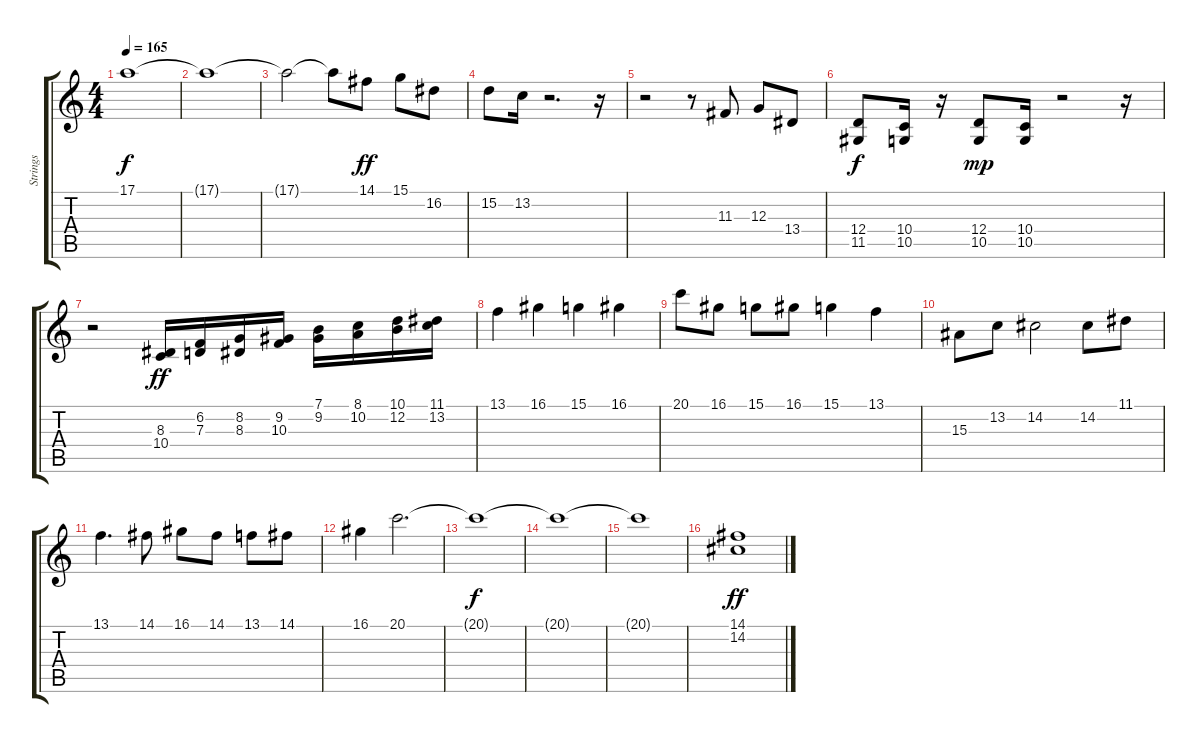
\track ("Strings" "Strings") {instrument stringensemble1}
\staff {score tabs}
\tuning (E4 B3 G3 D3 A2 E2) {hide}
\ts (4 4)
\tempo 165
\clef g2
\ks c
17.1{t}.1{dy f} |
17.1{t}.1 |
17.1{t}.2 17.1{t}.8 14.1.8{dy ff} 15.1.8 16.2.8 |
15.2.8 13.2.16 r.2{d} r.16 |
r.2 r.8 11.3.8 12.3.8 13.4.8 |
(12.4 11.5).8{dy f} (10.4 10.5).16 r.16 (12.4 10.5).8{dy mp} (10.4 10.5).16 r.2 r.16 |
r.2 (8.3 10.4).16{dy ff} (6.2 7.3).16 (8.2 8.3).16 (9.2 10.3).16 (7.1 9.2).16 (8.1 10.2).16 (10.1 12.2).16 (11.1 13.2).16 |
13.1.4 16.1.4 15.1.4 16.1.4 |
20.1.8 16.1.8 15.1.8 16.1.8 15.1.4 13.1.4 |
15.3.8 13.2.8 14.2.2 14.2.8 11.1.8 |
13.1.4{d} 14.1.8 16.1.8 14.1.8 13.1.8 14.1.8 |
16.1.4 20.1.2{d} |
20.1{t}.1{dy f} |
20.1{t}.1 |
20.1{t}.1 |
(14.1 14.2).1{dy ff}
